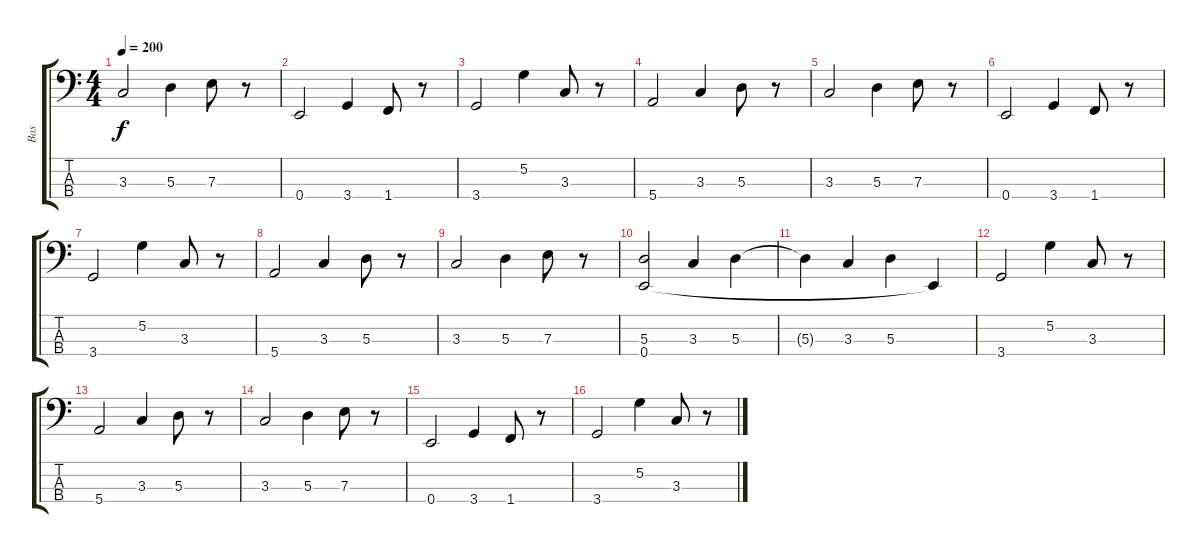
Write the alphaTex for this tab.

\track ("Bas" "Bas") {instrument electricbassfinger}
\staff {score tabs}
\tuning (G2 D2 A1 E1) {hide}
\ts (4 4)
\tempo 200
\clef f4
\ks c
3.3.2{dy f} 5.3.4 7.3.8 r.8 |
0.4.2 3.4.4 1.4.8 r.8 |
3.4.2 5.2.4 3.3.8 r.8 |
5.4.2 3.3.4 5.3.8 r.8 |
3.3.2 5.3.4 7.3.8 r.8 |
0.4.2 3.4.4 1.4.8 r.8 |
3.4.2 5.2.4 3.3.8 r.8 |
5.4.2 3.3.4 5.3.8 r.8 |
3.3.2 5.3.4 7.3.8 r.8 |
(5.3 0.4).2{volume 10} 3.3.4 5.3.4 |
5.3{t}.4 3.3.4 5.3.4 0.4{t}.4 |
3.4.2{volume 13} 5.2.4 3.3.8 r.8 |
5.4.2 3.3.4 5.3.8 r.8 |
3.3.2 5.3.4 7.3.8 r.8 |
0.4.2 3.4.4 1.4.8 r.8 |
3.4.2 5.2.4 3.3.8 r.8
